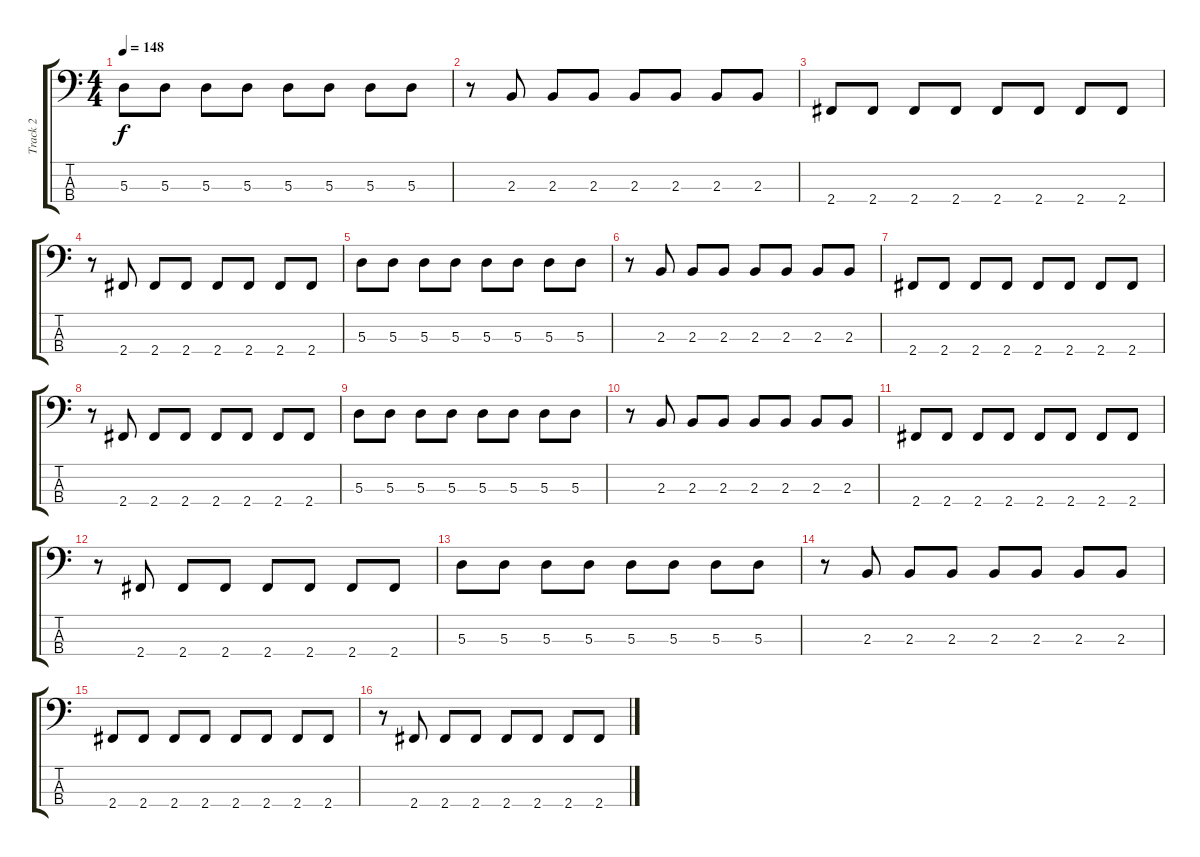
\track ("Track 2" "Track 2") {instrument electricbassfinger}
\staff {score tabs}
\tuning (G2 D2 A1 E1) {hide}
\ts (4 4)
\tempo 148
\clef f4
\ks c
5.3.8{dy f} 5.3.8 5.3.8 5.3.8 5.3.8 5.3.8 5.3.8 5.3.8 |
r.8 2.3.8 2.3.8 2.3.8 2.3.8 2.3.8 2.3.8 2.3.8 |
2.4.8 2.4.8 2.4.8 2.4.8 2.4.8 2.4.8 2.4.8 2.4.8 |
r.8 2.4.8 2.4.8 2.4.8 2.4.8 2.4.8 2.4.8 2.4.8 |
5.3.8 5.3.8 5.3.8 5.3.8 5.3.8 5.3.8 5.3.8 5.3.8 |
r.8 2.3.8 2.3.8 2.3.8 2.3.8 2.3.8 2.3.8 2.3.8 |
2.4.8 2.4.8 2.4.8 2.4.8 2.4.8 2.4.8 2.4.8 2.4.8 |
r.8 2.4.8 2.4.8 2.4.8 2.4.8 2.4.8 2.4.8 2.4.8 |
5.3.8 5.3.8 5.3.8 5.3.8 5.3.8 5.3.8 5.3.8 5.3.8 |
r.8 2.3.8 2.3.8 2.3.8 2.3.8 2.3.8 2.3.8 2.3.8 |
2.4.8 2.4.8 2.4.8 2.4.8 2.4.8 2.4.8 2.4.8 2.4.8 |
r.8 2.4.8 2.4.8 2.4.8 2.4.8 2.4.8 2.4.8 2.4.8 |
5.3.8 5.3.8 5.3.8 5.3.8 5.3.8 5.3.8 5.3.8 5.3.8 |
r.8 2.3.8 2.3.8 2.3.8 2.3.8 2.3.8 2.3.8 2.3.8 |
2.4.8 2.4.8 2.4.8 2.4.8 2.4.8 2.4.8 2.4.8 2.4.8 |
r.8 2.4.8 2.4.8 2.4.8 2.4.8 2.4.8 2.4.8 2.4.8
